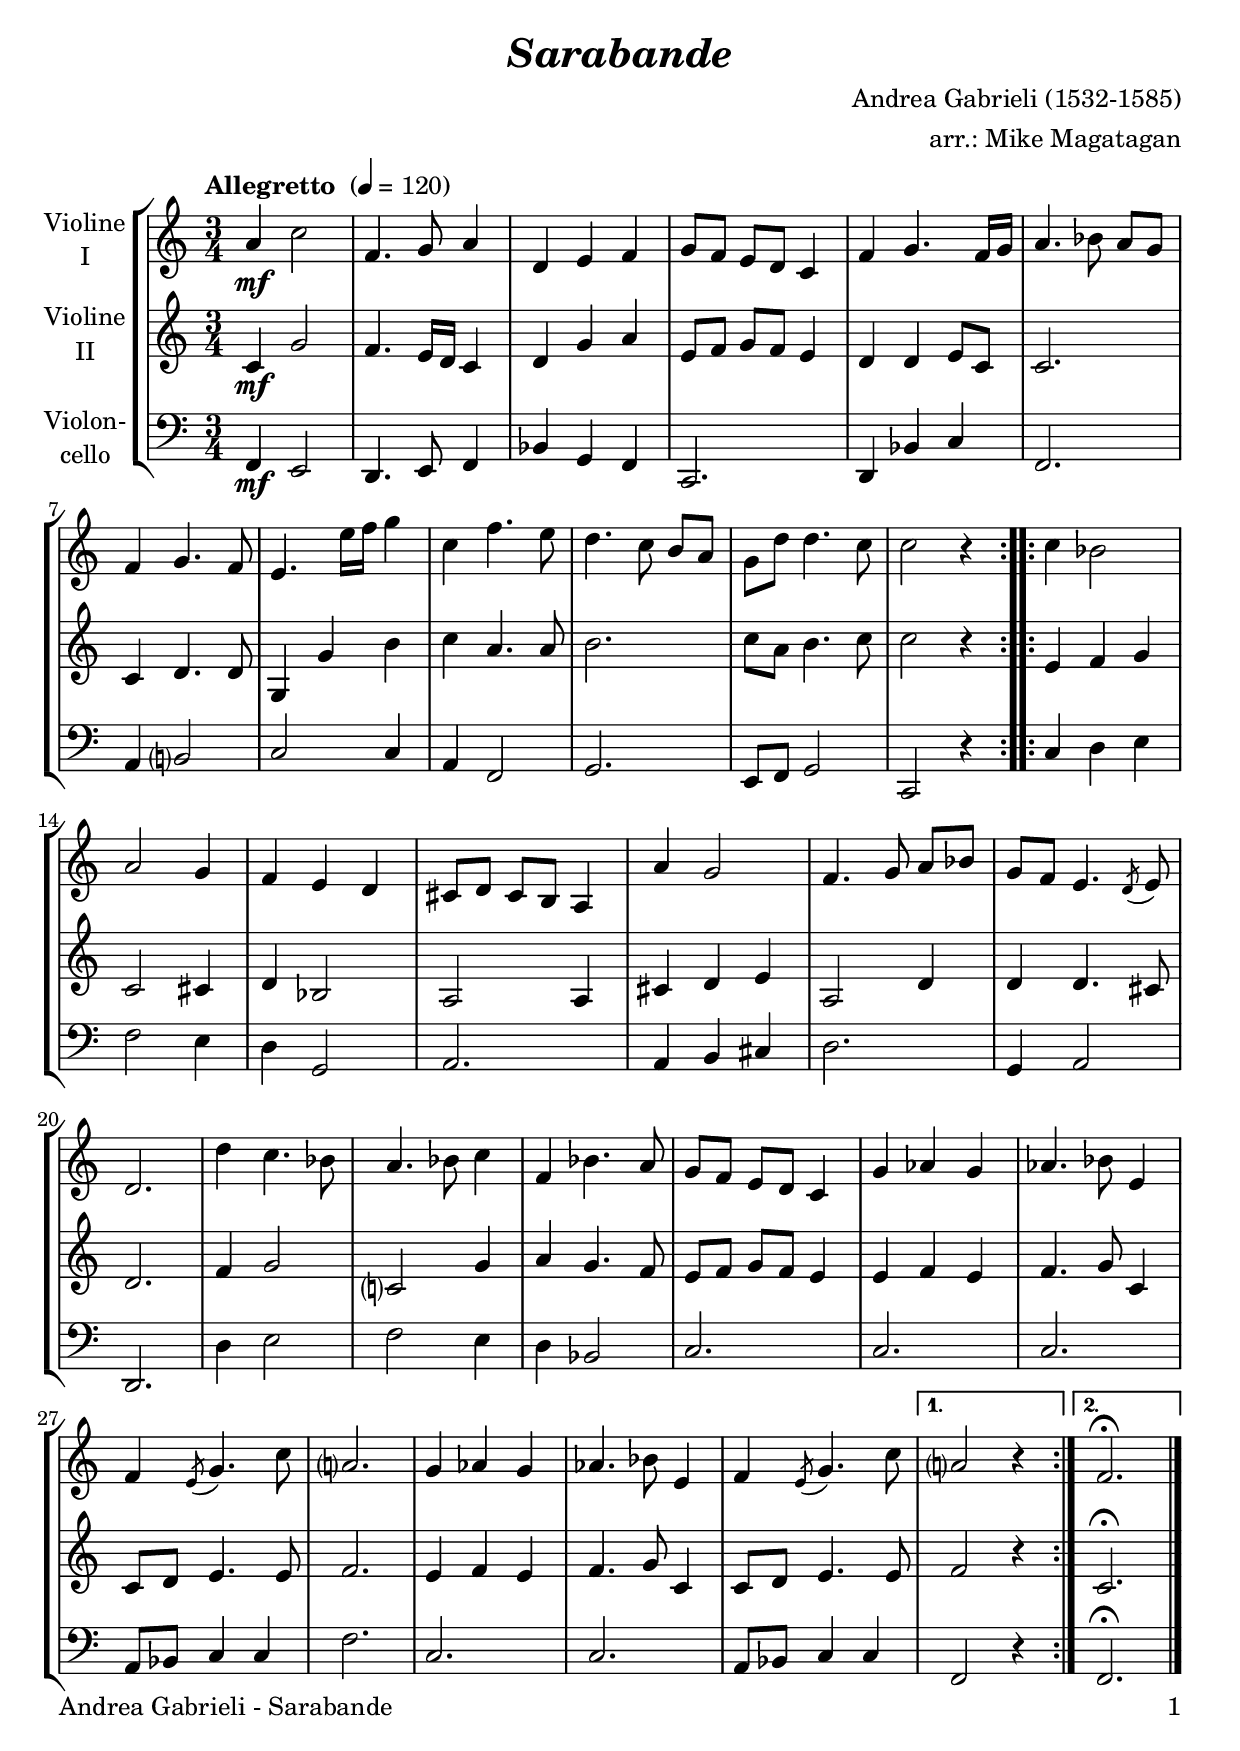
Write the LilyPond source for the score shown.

\version "2.18.2"
\include "deutsch.ly"
  
#(set-global-staff-size 22)

\header {
  title     = \markup \bold \italic "Sarabande"
  composer  = "Andrea Gabrieli (1532-1585)"
  arranger  = "arr.: Mike Magatagan"
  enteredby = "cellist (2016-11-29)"
%  piece     = ""
}

voiceconsts = {
  \key f \major
  \time 3/4
  \clef "treble"
% \numericTimeSignature
  % Set default beaming for all staves
  \set Timing.beamExceptions = #'()
  \set Timing.baseMoment     = #(ly:make-moment 1 4)
  \set Timing.beatStructure  = #'(1 1 1)
  \tempo "Allegretto " 4=120
}

mivl = "violin"
miba = "cello"

va = \relative c' {
  \voiceconsts
  
  \repeat volta 2 {
    d4\mf f2
    b,4. c8 d4
    g, a b
    c8 b a g f4
    b c4. b16 c
    d4. es8 d c
    b4 c4. b8

    a4. a'16 b c4
    f, b4. a8
    g4. f8 e d
    c g' g4. f8
    f2 r4
  }

  \repeat volta 2 {
    f es2
    d c4
    b a g

    fis8 g fis e d4
    d' c2
    b4. c8 d es
    c b a4. \acciaccatura g8 a
    g2.
    g'4 f4. es8
    d4. es8 f4
    b, es4. d8

    c b a g f4
    c' des c
    des4. es8 a,4
    b \acciaccatura a8 c4. f8
    d?2.
    c4 des c
    des4. es8 a,4
    b \acciaccatura a8 c4. f8
  }
  \alternative {
    { d?2 r4 }
    { b2.\fermata }
    } \bar "|."
}

vb = \relative c {
  \voiceconsts

  \repeat volta 2 {
    f4\mf c'2
    b4. a16 g f4
    g c d
    a8 b c b a4
    g g a8 f
    f2.
    f4 g4. g8

    c,4 c' e
    f d4. d8
    e2.
    f8 d e4. f8
    f2 r4
  }

  \repeat volta 2 {
    a, b c
    f,2 fis4
    g es2

    d d4
    fis g a
    d,2 g4
    g g4. fis8
    g2.
    b4 c2
    f,? c'4
    d c4. b8

    a b c b a4
    a b a
    b4. c8 f,4
    f8 g a4. a8
    b2.
    a4 b a
    b4. c8 f,4
    f8 g a4. a8
  }
  \alternative {
    { b2 r4 }
    {f2.\fermata }
    } \bar "|."
}

vc = \relative c {
  \voiceconsts
  \clef "bass"
  
  \repeat volta 2 {
    b4\mf a2
    g4. a8 b4
    es c b
    f2.
    g4 es' f
    b,2.
    d4 e?2

    f f4
    d b2
    c2.
    a8 b c2
    f, r4
  }

  \repeat volta 2 {
    f' g a
    b2 a4
    g c,2

    d2.
    d4 e fis
    g2.
    c,4 d2
    g,2.
    g'4 a2
    b a4
    g es2

    f2.
    f
    f
    d8 es f4 f
    b2.
    f
    f
    d8 es f4 f
  }
  \alternative {
    { b,2 r4 }
    { b2.\fermata }
    } \bar "|."
}


music = \new StaffGroup <<
      \new Staff {
	\set Staff.midiInstrument = \mivl
	\set Staff.instrumentName = \markup \center-column { "Violine" "I" }
	\transpose f c' { \va }
      }
      
      \new Staff {
	\set Staff.midiInstrument = \mivl
	\set Staff.instrumentName = \markup \center-column { "Violine" "II" }
	\transpose f c' { \vb }
      }
      
      \new Staff {
	\set Staff.midiInstrument = \miba
	\set Staff.instrumentName = \markup \center-column { "Violon-" "cello" }
	\transpose f c { \vc }
      }
>>

\book {
   \paper {
    print-page-number = ##t
    print-first-page-number = ##t
    ragged-last-bottom = ##f
    oddHeaderMarkup = \markup \null
    evenHeaderMarkup = \markup \null
    oddFooterMarkup = \markup {
      \fill-line {
        \on-the-fly #print-page-number-check-first
        "Andrea Gabrieli - Sarabande" \fromproperty #'page:page-number-string
      }
    }
    evenFooterMarkup = \oddFooterMarkup
  } \score {
    \music
    \layout {}
  }

  \score {
    \unfoldRepeats \music

    \midi {
      \context {
        \Score
      }
    }
  }
}